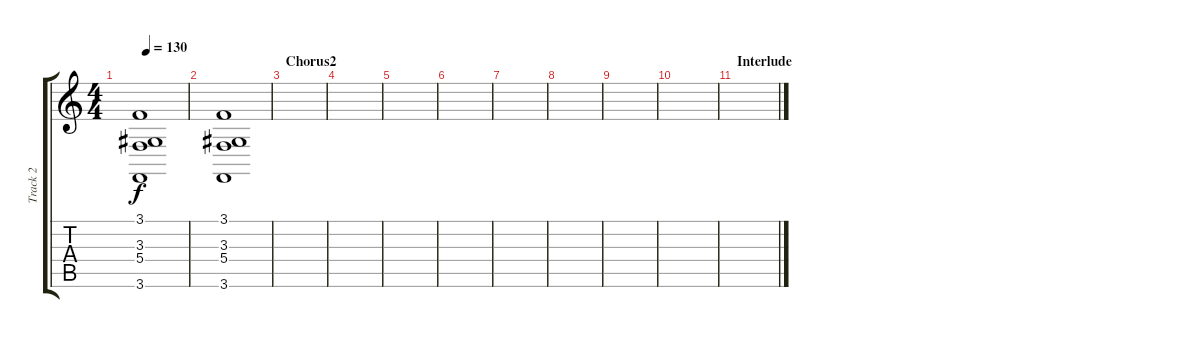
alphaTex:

\track ("Track 2" "Track 2") {instrument brightacousticpiano}
\staff {score tabs}
\tuning (D4 A3 F3 C3 G2 D2) {hide}
\ts (4 4)
\tempo 130
\clef g2
\ks c
(3.1 3.3 5.4 3.6).1{dy f} |
(3.1 3.3 5.4 3.6).1 |
\section ("" "Chorus2")
|
|
|
|
|
|
|
|
\section ("" "Interlude")
